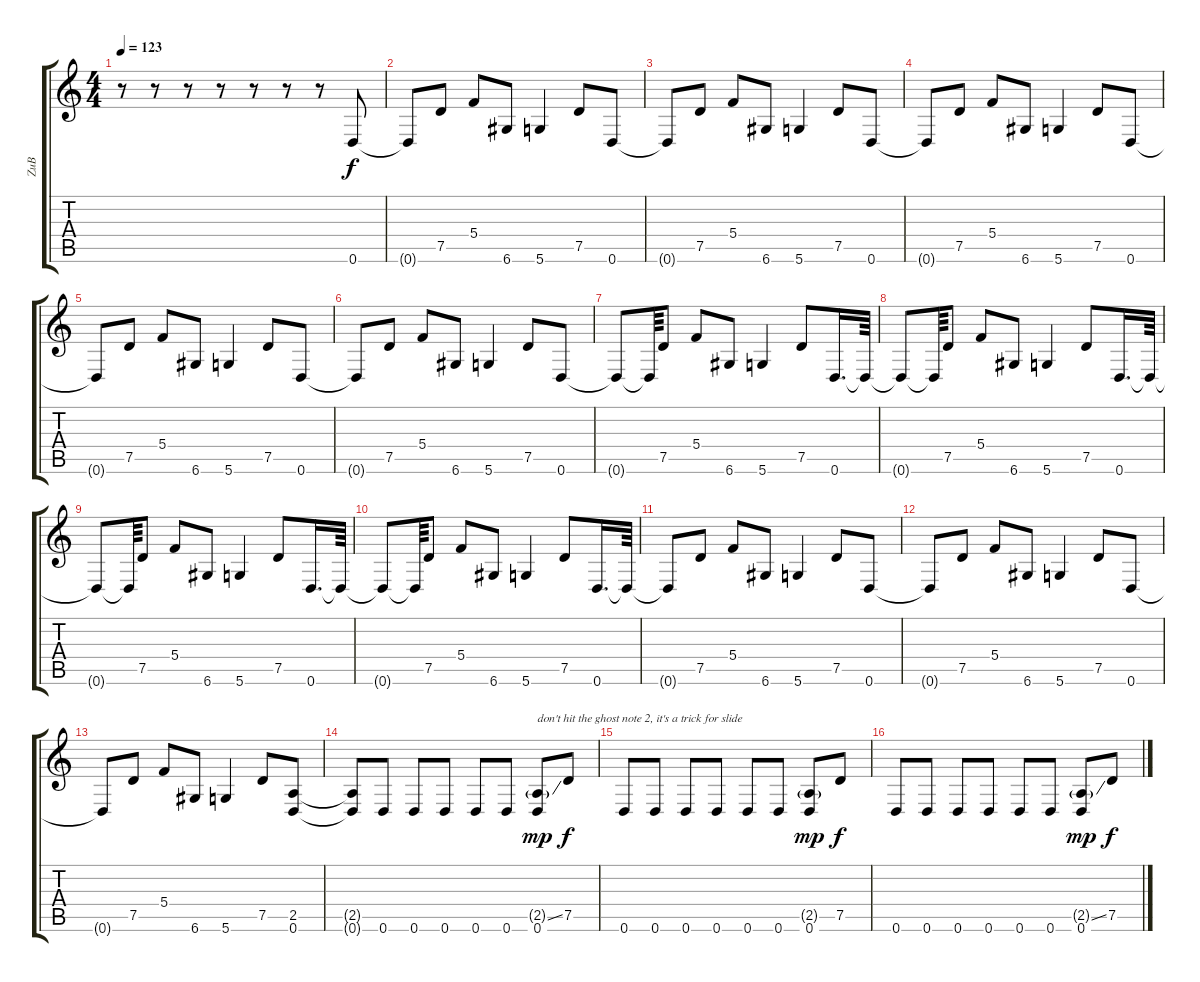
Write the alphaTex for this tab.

\track ("ZuB" "ZuB") {instrument distortionguitar}
\staff {score tabs}
\tuning (D4 A3 F3 C3 G2 D2) {hide}
\ts (4 4)
\tempo 123
\clef g2
\ks c
r.8{dy f instrument distortionguitar} r.8 r.8 r.8 r.8 r.8 r.8 0.6.8{instrument electricguitarclean} |
0.6{t}.8 7.5.8 5.4.8 6.6.8 5.6.4 7.5.8 0.6.8 |
0.6{t}.8 7.5.8 5.4.8 6.6.8 5.6.4 7.5.8 0.6.8 |
0.6{t}.8 7.5.8 5.4.8 6.6.8 5.6.4 7.5.8 0.6.8 |
0.6{t}.8 7.5.8 5.4.8 6.6.8 5.6.4 7.5.8 0.6.8 |
0.6{t}.8 7.5.8 5.4.8 6.6.8 5.6.4 7.5.8 0.6.8 |
0.6{t}.8 0.6{t}.64 7.5.8 5.4.8 6.6.8 5.6.4 7.5.8 0.6.16{d} 0.6{t}.64 |
0.6{t}.8 0.6{t}.64 7.5.8 5.4.8 6.6.8 5.6.4 7.5.8 0.6.16{d} 0.6{t}.64 |
0.6{t}.8 0.6{t}.64 7.5.8 5.4.8 6.6.8 5.6.4 7.5.8 0.6.16{d} 0.6{t}.64 |
0.6{t}.8 0.6{t}.64 7.5.8 5.4.8 6.6.8 5.6.4 7.5.8 0.6.16{d} 0.6{t}.64 |
0.6{t}.8 7.5.8 5.4.8 6.6.8 5.6.4 7.5.8 0.6.8 |
0.6{t}.8 7.5.8 5.4.8 6.6.8 5.6.4 7.5.8 0.6.8 |
0.6{t}.8 7.5.8 5.4.8 6.6.8 5.6.4 7.5.8 (2.5 0.6).8{instrument distortionguitar} |
(2.5{t} 0.6{t}).8 0.6.8 0.6.8 0.6.8 0.6.8 0.6.8 (2.5{ss g} 0.6).8{txt "don't hit the ghost note 2, it's a trick for slide" dy mp} 7.5.8{dy f} |
0.6.8 0.6.8 0.6.8 0.6.8 0.6.8 0.6.8 (2.5{g} 0.6).8{dy mp} 7.5.8{dy f} |
0.6.8 0.6.8 0.6.8 0.6.8 0.6.8 0.6.8 (2.5{ss g} 0.6).8{dy mp} 7.5.8{dy f}
